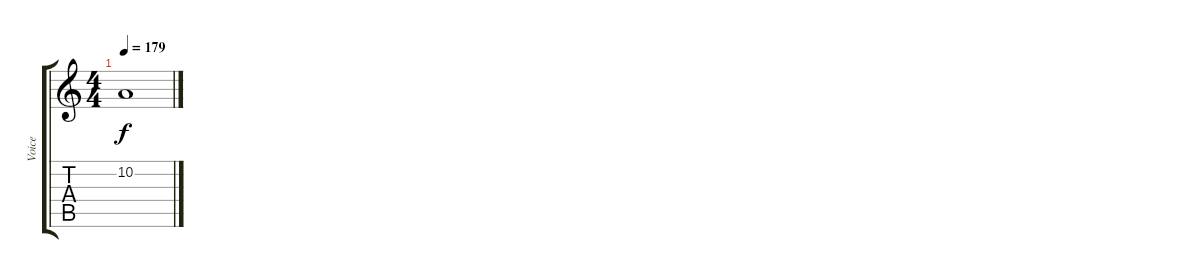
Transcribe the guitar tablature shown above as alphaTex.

\track ("Voice" "Voice") {instrument lead5charang}
\staff {score tabs}
\tuning (E4 B3 G3 D3 A2 D2) {hide}
\ts (4 4)
\tempo 179
\clef g2
\ks c
10.2.1{dy f volume 0}
